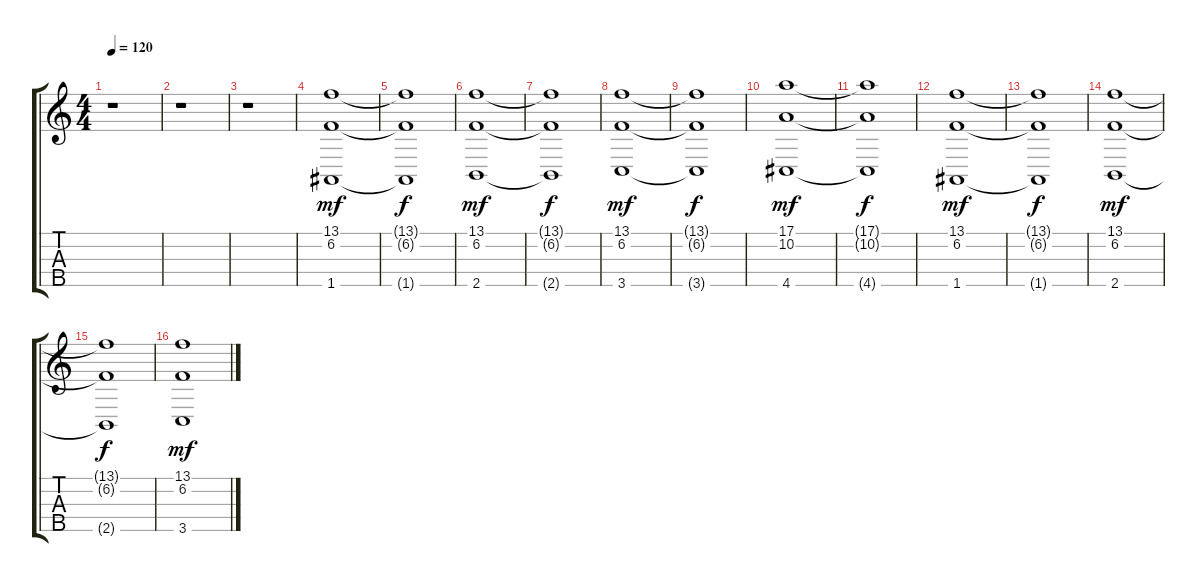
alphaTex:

\track "" {instrument stringensemble1}
\staff {score tabs}
\tuning (E4 B3 G3 D3 A2) {hide}
\ts (4 4)
\tempo 120
\clef g2
\ks c
r.1{dy f} |
r.1 |
r.1 |
(13.1 6.2 1.5).1{dy mf} |
(13.1{t} 6.2{t} 1.5{t}).1{dy f} |
(13.1 6.2 2.5).1{dy mf} |
(13.1{t} 6.2{t} 2.5{t}).1{dy f} |
(13.1 6.2 3.5).1{dy mf} |
(13.1{t} 6.2{t} 3.5{t}).1{dy f} |
(17.1 10.2 4.5).1{dy mf} |
(17.1{t} 10.2{t} 4.5{t}).1{dy f} |
(13.1 6.2 1.5).1{dy mf} |
(13.1{t} 6.2{t} 1.5{t}).1{dy f} |
(13.1 6.2 2.5).1{dy mf} |
(13.1{t} 6.2{t} 2.5{t}).1{dy f} |
(13.1 6.2 3.5).1{dy mf}
